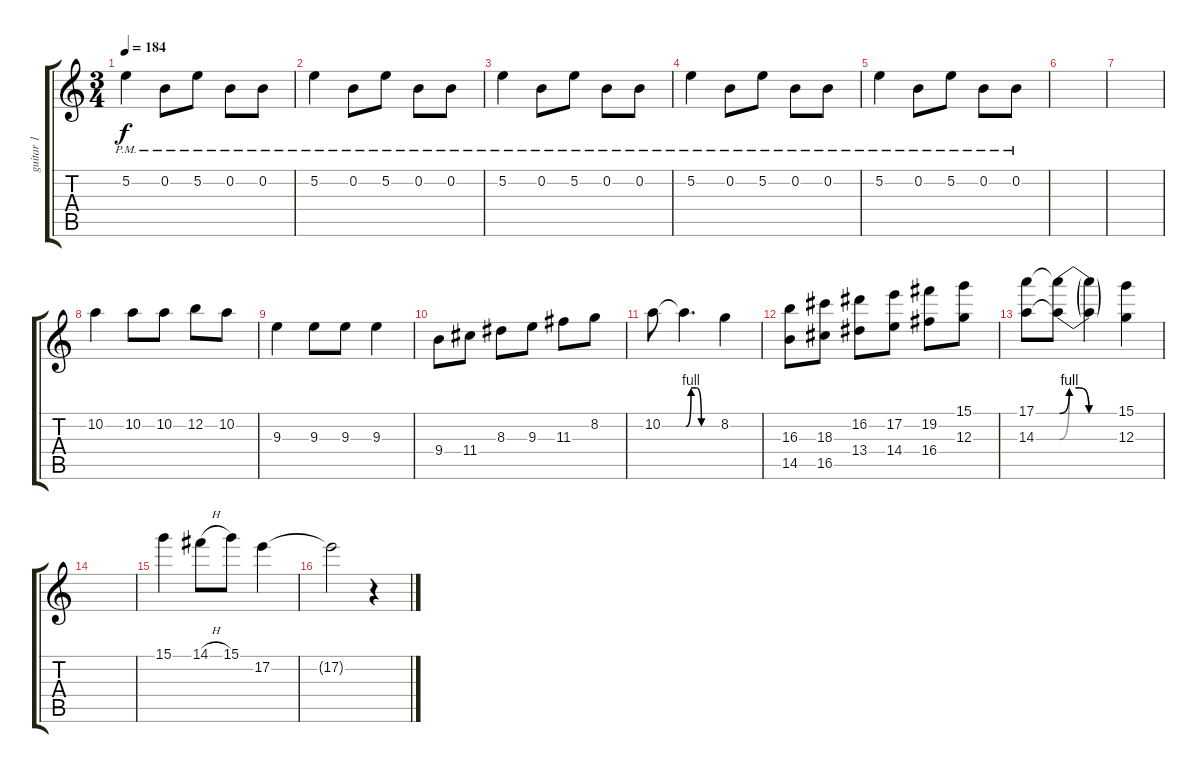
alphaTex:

\track ("guitar 1" "guitar 1") {instrument overdrivenguitar}
\staff {score tabs}
\tuning (E4 B3 G3 D3 A2 E2) {hide}
\ts (3 4)
\tempo 184
\clef g2
\ks c
5.2{pm}.4{dy f} 0.2{pm}.8 5.2{pm}.8 0.2{pm}.8 0.2{pm}.8 |
5.2{pm}.4 0.2{pm}.8 5.2{pm}.8 0.2{pm}.8 0.2{pm}.8 |
5.2{pm}.4 0.2{pm}.8 5.2{pm}.8 0.2{pm}.8 0.2{pm}.8 |
5.2{pm}.4 0.2{pm}.8 5.2{pm}.8 0.2{pm}.8 0.2{pm}.8 |
5.2{pm}.4 0.2{pm}.8 5.2{pm}.8 0.2{pm}.8 0.2{pm}.8 |
|
|
10.2.4 10.2.8 10.2.8 12.2.8 10.2.8 |
9.3.4 9.3.8 9.3.8 9.3.4 |
9.4.8 11.4.8 8.3.8 9.3.8 11.3.8 8.2.8 |
10.2.8 10.2{be (custom 0 0 10 4 20 4 30 0 60 0) t}.4{d} 8.2.4 |
(16.3 14.5).8 (18.3 16.5).8 (16.2 13.4).8 (17.2 14.4).8 (19.2 16.4).8 (15.1 12.3).8 |
(17.1 14.3).8 (17.1{be (custom 0 0 10 4 20 4 30 0 60 0) t} 14.3{be (custom 0 0 10 4 20 4 30 0 60 0) t}).8 (17.1{t} 14.3{t}).4 (15.1 12.3).4 |
|
15.1.4 14.1{h}.8 15.1.8 17.2.4 |
17.2{t}.2 r.4
